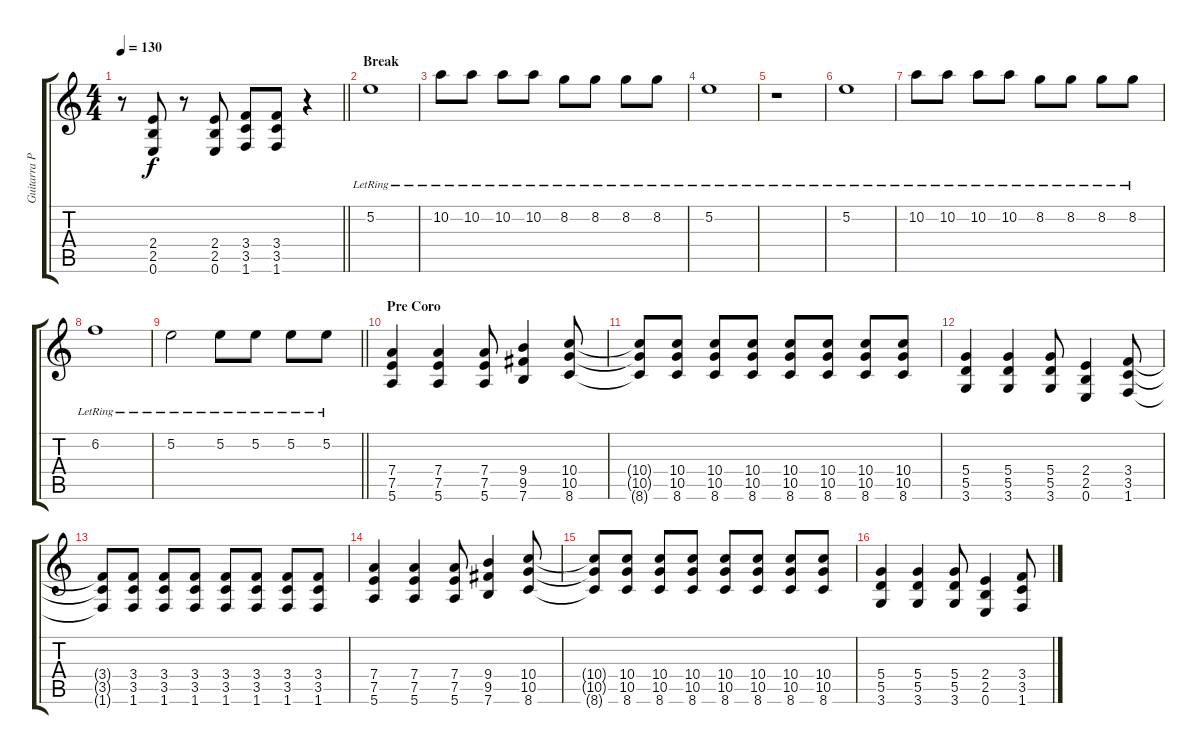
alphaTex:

\track ("Guitarra Principal " "Guitarra P") {instrument distortionguitar}
\staff {score tabs}
\tuning (E4 B3 G3 D3 A2 E2) {hide}
\ts (4 4)
\tempo 130
\clef g2
\barLineRight lightlight
\ks c
r.8{dy f} (2.4 2.5 0.6).8 r.8 (2.4 2.5 0.6).8 (3.4 3.5 1.6).8 (3.4 3.5 1.6).8 r.4 |
\section ("" "Break")
5.2{lr}.1{volume 9 instrument electricguitarclean} |
10.2{lr}.8 10.2{lr}.8 10.2{lr}.8 10.2{lr}.8 8.2{lr}.8 8.2{lr}.8 8.2{lr}.8 8.2{lr}.8 |
5.2{lr}.1 |
r.1 |
5.2{lr}.1 |
10.2{lr}.8 10.2{lr}.8 10.2{lr}.8 10.2{lr}.8 8.2{lr}.8 8.2{lr}.8 8.2{lr}.8 8.2{lr}.8 |
6.2{lr}.1 |
\barLineRight lightlight
5.2{lr}.2 5.2{lr}.8 5.2{lr}.8 5.2{lr}.8 5.2{lr}.8 |
\section ("" "Pre Coro")
(7.4 7.5 5.6).4{volume 14 instrument distortionguitar} (7.4 7.5 5.6).4 (7.4 7.5 5.6).8 (9.4 9.5 7.6).4 (10.4 10.5 8.6).8 |
(10.4{t} 10.5{t} 8.6{t}).8 (10.4 10.5 8.6).8 (10.4 10.5 8.6).8 (10.4 10.5 8.6).8 (10.4 10.5 8.6).8 (10.4 10.5 8.6).8 (10.4 10.5 8.6).8 (10.4 10.5 8.6).8 |
(5.4 5.5 3.6).4 (5.4 5.5 3.6).4 (5.4 5.5 3.6).8 (2.4 2.5 0.6).4 (3.4 3.5 1.6).8 |
(3.4{t} 3.5{t} 1.6{t}).8 (3.4 3.5 1.6).8 (3.4 3.5 1.6).8 (3.4 3.5 1.6).8 (3.4 3.5 1.6).8 (3.4 3.5 1.6).8 (3.4 3.5 1.6).8 (3.4 3.5 1.6).8 |
(7.4 7.5 5.6).4 (7.4 7.5 5.6).4 (7.4 7.5 5.6).8 (9.4 9.5 7.6).4 (10.4 10.5 8.6).8 |
(10.4{t} 10.5{t} 8.6{t}).8 (10.4 10.5 8.6).8 (10.4 10.5 8.6).8 (10.4 10.5 8.6).8 (10.4 10.5 8.6).8 (10.4 10.5 8.6).8 (10.4 10.5 8.6).8 (10.4 10.5 8.6).8 |
(5.4 5.5 3.6).4 (5.4 5.5 3.6).4 (5.4 5.5 3.6).8 (2.4 2.5 0.6).4 (3.4 3.5 1.6).8
